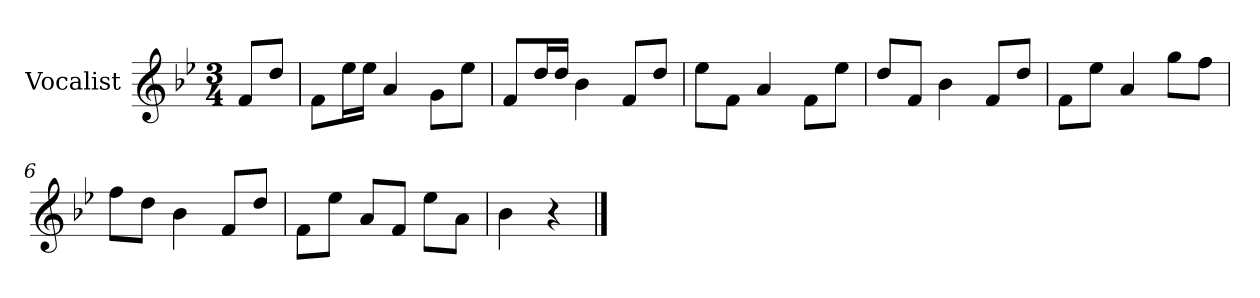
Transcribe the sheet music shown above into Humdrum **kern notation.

**kern
*part1
*staff1
*I"Vocalist
*k[b-e-]
*B-:
*M3/4
=
8fL
8ddJ
=1
8fL
16ee-L
16ee-JJ
4a
8gL
8ee-J
=2
8fL
16ddL
16ddJJ
4b-
8fL
8ddJ
=3
8ee-L
8fJ
4a
8fL
8ee-J
=4
8ddL
8fJ
4b-
8fL
8ddJ
=5
8fL
8ee-J
4a
8ggL
8ffJ
=6
8ffL
8ddJ
4b-
8fL
8ddJ
=7
8fL
8ee-J
8aL
8fJ
8ee-L
8aJ
=8
4b-
4r
==
*-
